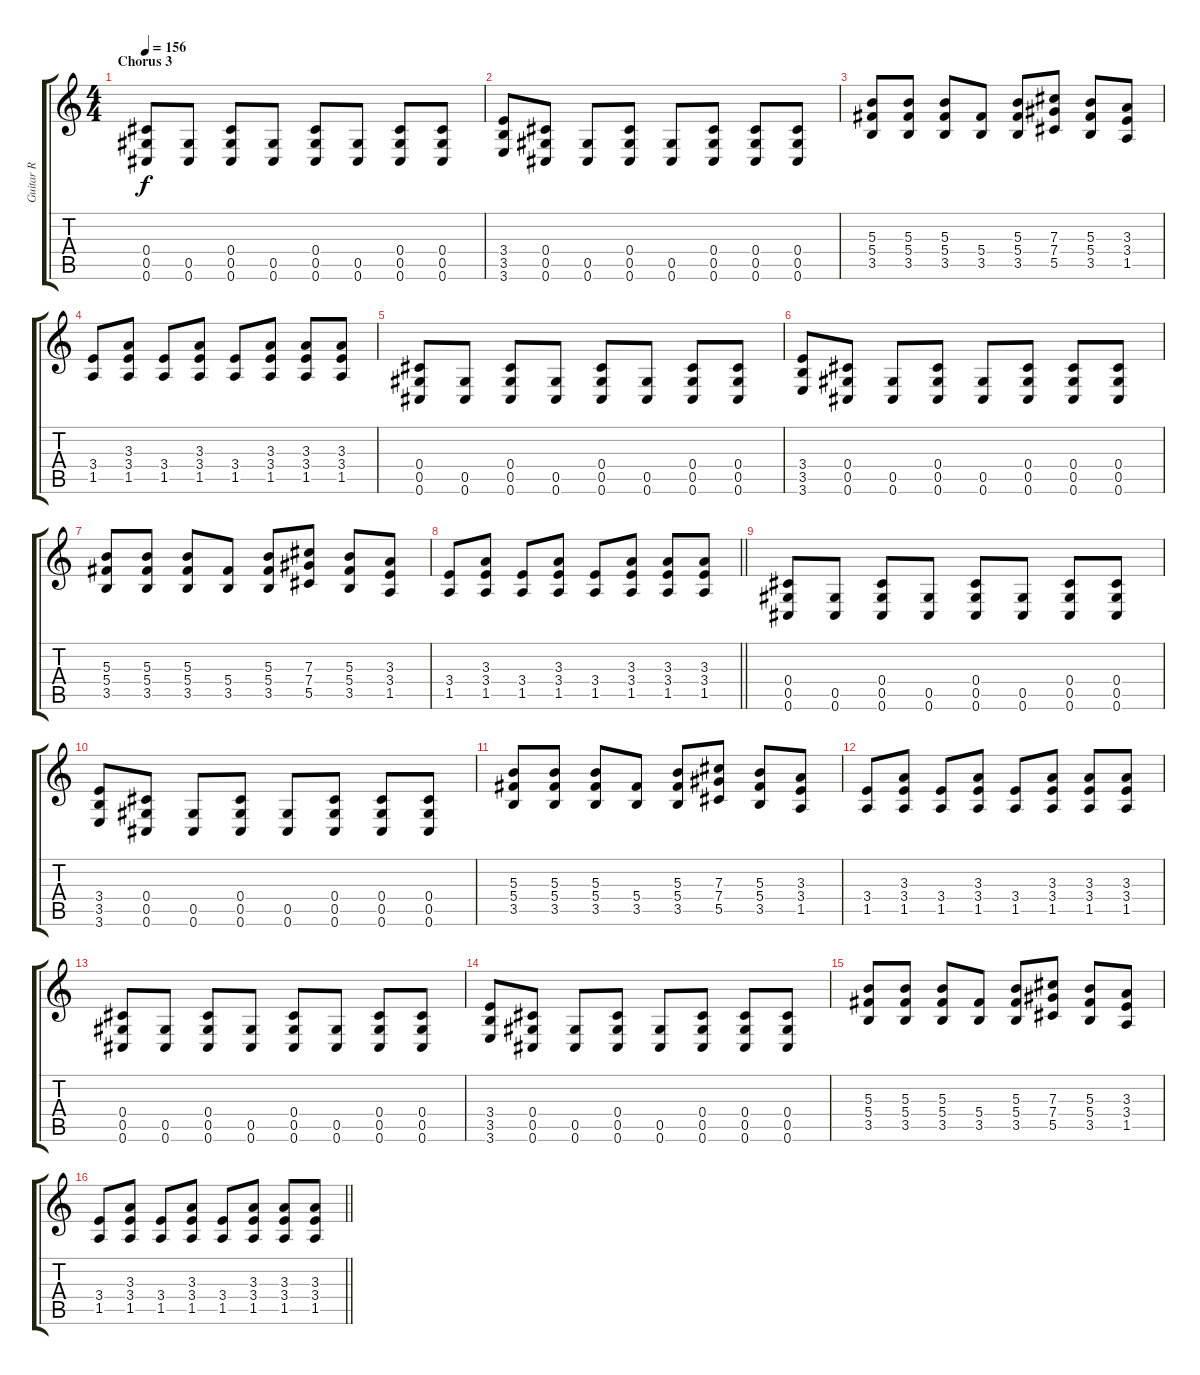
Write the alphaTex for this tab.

\track ("Guitar R" "Guitar R") {instrument overdrivenguitar}
\staff {score tabs}
\tuning (Eb4 Bb3 Gb3 Db3 Ab2 Db2) {hide}
\ts (4 4)
\section ("" "Chorus 3")
\tempo 156
\clef g2
\ks c
(0.4 0.5 0.6).8{dy f} (0.5 0.6).8 (0.4 0.5 0.6).8 (0.5 0.6).8 (0.4 0.5 0.6).8 (0.5 0.6).8 (0.4 0.5 0.6).8 (0.4 0.5 0.6).8 |
(3.4 3.5 3.6).8 (0.4 0.5 0.6).8 (0.5 0.6).8 (0.4 0.5 0.6).8 (0.5 0.6).8 (0.4 0.5 0.6).8 (0.4 0.5 0.6).8 (0.4 0.5 0.6).8 |
(5.3 5.4 3.5).8 (5.3 5.4 3.5).8 (5.3 5.4 3.5).8 (5.4 3.5).8 (5.3 5.4 3.5).8 (7.3 7.4 5.5).8 (5.3 5.4 3.5).8 (3.3 3.4 1.5).8 |
(3.4 1.5).8 (3.3 3.4 1.5).8 (3.4 1.5).8 (3.3 3.4 1.5).8 (3.4 1.5).8 (3.3 3.4 1.5).8 (3.3 3.4 1.5).8 (3.3 3.4 1.5).8 |
(0.4 0.5 0.6).8 (0.5 0.6).8 (0.4 0.5 0.6).8 (0.5 0.6).8 (0.4 0.5 0.6).8 (0.5 0.6).8 (0.4 0.5 0.6).8 (0.4 0.5 0.6).8 |
(3.4 3.5 3.6).8 (0.4 0.5 0.6).8 (0.5 0.6).8 (0.4 0.5 0.6).8 (0.5 0.6).8 (0.4 0.5 0.6).8 (0.4 0.5 0.6).8 (0.4 0.5 0.6).8 |
(5.3 5.4 3.5).8 (5.3 5.4 3.5).8 (5.3 5.4 3.5).8 (5.4 3.5).8 (5.3 5.4 3.5).8 (7.3 7.4 5.5).8 (5.3 5.4 3.5).8 (3.3 3.4 1.5).8 |
\barLineRight lightlight
(3.4 1.5).8 (3.3 3.4 1.5).8 (3.4 1.5).8 (3.3 3.4 1.5).8 (3.4 1.5).8 (3.3 3.4 1.5).8 (3.3 3.4 1.5).8 (3.3 3.4 1.5).8 |
(0.4 0.5 0.6).8 (0.5 0.6).8 (0.4 0.5 0.6).8 (0.5 0.6).8 (0.4 0.5 0.6).8 (0.5 0.6).8 (0.4 0.5 0.6).8 (0.4 0.5 0.6).8 |
(3.4 3.5 3.6).8 (0.4 0.5 0.6).8 (0.5 0.6).8 (0.4 0.5 0.6).8 (0.5 0.6).8 (0.4 0.5 0.6).8 (0.4 0.5 0.6).8 (0.4 0.5 0.6).8 |
(5.3 5.4 3.5).8 (5.3 5.4 3.5).8 (5.3 5.4 3.5).8 (5.4 3.5).8 (5.3 5.4 3.5).8 (7.3 7.4 5.5).8 (5.3 5.4 3.5).8 (3.3 3.4 1.5).8 |
(3.4 1.5).8 (3.3 3.4 1.5).8 (3.4 1.5).8 (3.3 3.4 1.5).8 (3.4 1.5).8 (3.3 3.4 1.5).8 (3.3 3.4 1.5).8 (3.3 3.4 1.5).8 |
(0.4 0.5 0.6).8 (0.5 0.6).8 (0.4 0.5 0.6).8 (0.5 0.6).8 (0.4 0.5 0.6).8 (0.5 0.6).8 (0.4 0.5 0.6).8 (0.4 0.5 0.6).8 |
(3.4 3.5 3.6).8 (0.4 0.5 0.6).8 (0.5 0.6).8 (0.4 0.5 0.6).8 (0.5 0.6).8 (0.4 0.5 0.6).8 (0.4 0.5 0.6).8 (0.4 0.5 0.6).8 |
(5.3 5.4 3.5).8 (5.3 5.4 3.5).8 (5.3 5.4 3.5).8 (5.4 3.5).8 (5.3 5.4 3.5).8 (7.3 7.4 5.5).8 (5.3 5.4 3.5).8 (3.3 3.4 1.5).8 |
\barLineRight lightlight
(3.4 1.5).8 (3.3 3.4 1.5).8 (3.4 1.5).8 (3.3 3.4 1.5).8 (3.4 1.5).8 (3.3 3.4 1.5).8 (3.3 3.4 1.5).8 (3.3 3.4 1.5).8
